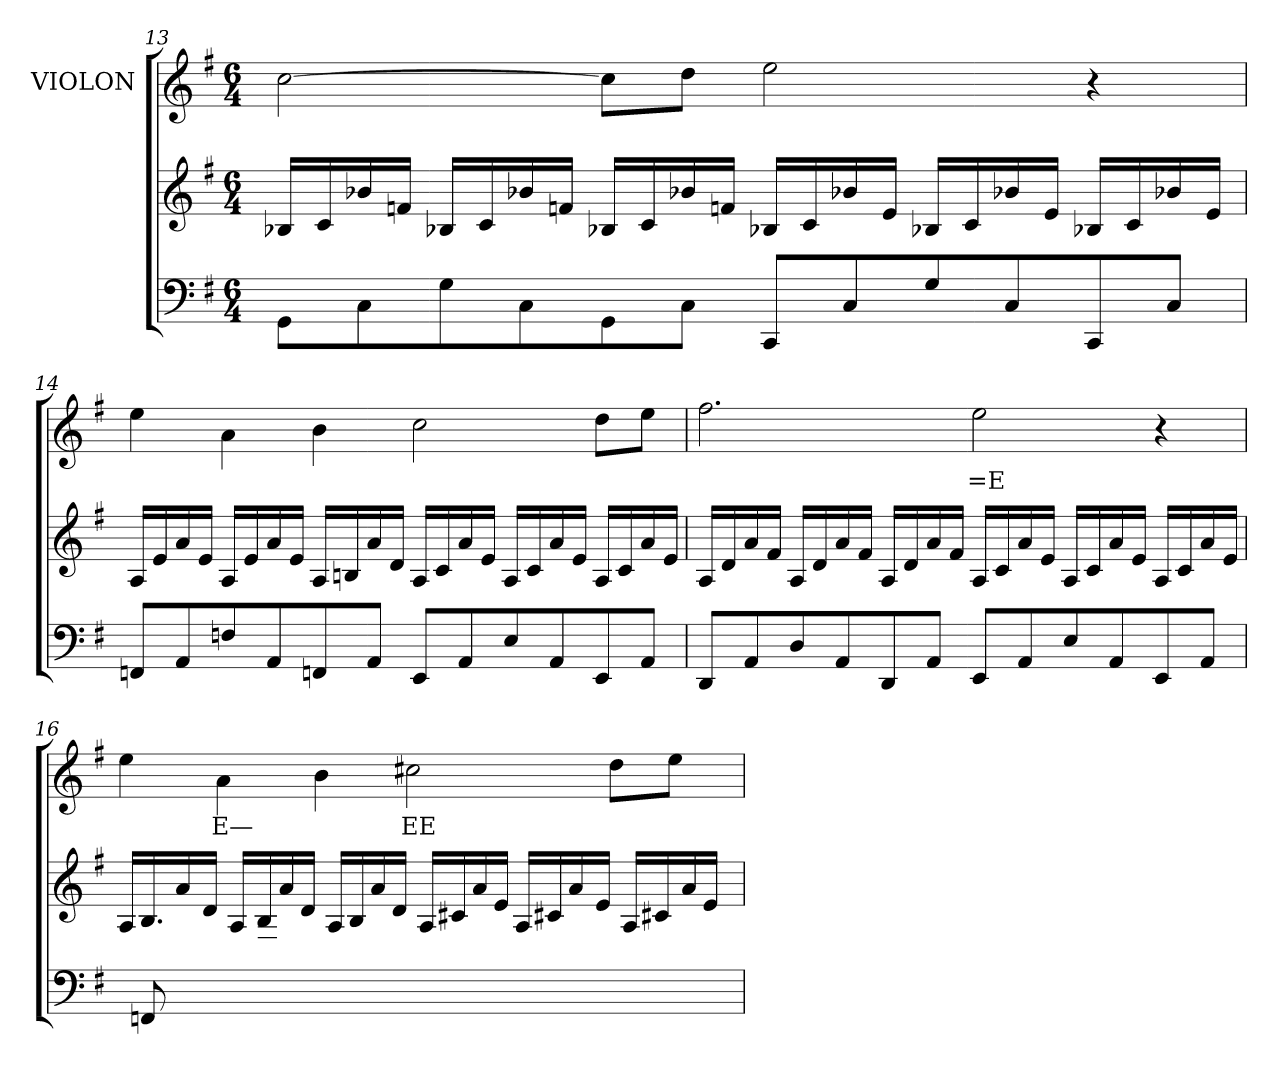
**kern	**kern	**kern	**text
*part3	*part2	*part1	*part1
*staff3	*staff2	*staff1	*staff1
*	*	*I"VIOLON	*
!!LO:LB:g=z
*clefF4	*clefG2	*clefG2	*
*k[f#]	*k[f#]	*k[f#]	*
*M6/4	*M6/4	*M6/4	*
=13	=13	=13	=13
8GGi\L	16B-Xj/LL	[2ccj\	.
.	16cj/	.	.
8Ci\	16b-Xj/	.	.
.	16fnj/JJ	.	.
8Gi\	16B-Xj/LL	.	.
.	16cj/	.	.
8Ci\	16b-Xj/	.	.
.	16fnj/JJ	.	.
8GGi\	16B-Xj/LL	8ccj\L]	.
.	16cj/	.	.
8Ci\J	16b-Xj/	8ddj\J	.
.	16fnj/JJ	.	.
8CCi/L	16B-Xj/LL	2eej\	.
.	16cj/	.	.
8Ci/	16b-Xj/	.	.
.	16ej/JJ	.	.
8Gi/	16B-Xj/LL	.	.
.	16cj/	.	.
8Ci/	16b-Xj/	.	.
.	16ej/JJ	.	.
8CCi/	16B-Xj/LL	4r	.
.	16cj/	.	.
8Ci/J	16b-Xj/	.	.
.	16ej/JJ	.	.
=14	=14	=14	=14
8FFni/L	16Aj/LL	4eej\	.
.	16ej/	.	.
8AAi/	16aj/	.	.
.	16ej/JJ	.	.
8Fni/	16Aj/LL	4aj\	.
.	16ej/	.	.
8AAi/	16aj/	.	.
.	16ej/JJ	.	.
8FFni/	16Aj/LL	4bj\	.
.	16Bnj/	.	.
8AAi/J	16aj/	.	.
.	16dj/JJ	.	.
8EEi/L	16Aj/LL	2ccj\	.
.	16cj/	.	.
8AAi/	16aj/	.	.
.	16ej/JJ	.	.
8Ei/	16Aj/LL	.	.
.	16cj/	.	.
8AAi/	16aj/	.	.
.	16ej/JJ	.	.
8EEi/	16Aj/LL	8ddj\L	.
.	16cj/	.	.
8AAi/J	16aj/	8eej\J	.
.	16ej/JJ	.	.
!!LO:LB:g=z
=15	=15	=15	=15
8DDi/L	16Aj/LL	2.ff#j\	.
.	16dj/	.	.
8AAi/	16aj/	.	.
.	16f#j/JJ	.	.
8Di/	16Aj/LL	.	.
.	16dj/	.	.
8AAi/	16aj/	.	.
.	16f#j/JJ	.	.
8DDi/	16Aj/LL	.	.
.	16dj/	.	.
8AAi/J	16aj/	.	.
.	16f#j/JJ	.	.
8EEi/L	16Aj/LL	2eej\	=E
.	16cj/	.	.
8AAi/	16aj/	.	.
.	16ej/JJ	.	.
8Ei/	16Aj/LL	.	.
.	16cj/	.	.
8AAi/	16aj/	.	.
.	16ej/JJ	.	.
8EEi/	16Aj/LL	4r	.
.	16cj/	.	.
8AAi/J	16aj/	.	.
.	16ej/JJ	.	.
=16	=16	=16	=16
*	*^	*	*
16ryy	16Aj/LL	16ryy	4eej\	.
8FFni/	16.Bj/	16ryy	.	.
.	.	8ryy	.	.
.	16aj/	.	.	.
1ryy	.	.	.	.
.	16dj/JJ	.	.	.
.	.	16ryy	4aj\	E—
.	16Aj/LL	.	.	.
.	.	32ryy	.	.
.	16Bj/	8FnZ/J	.	.
.	16aj/	.	.	.
.	16dj/JJ	1ryy	.	.
.	.	.	4bj\	.
.	16Aj/LL	.	.	.
.	16Bj/	.	.	.
.	16aj/	.	.	.
.	16dj/JJ	.	.	.
.	.	.	2cc#Xj\	EE
.	16Aj/LL	.	.	.
.	16c#Xj/	.	.	.
.	16aj/	.	.	.
.	16ej/JJ	.	.	.
.	16Aj/LL	.	.	.
.	16c#Xj/	.	.	.
.	16aj/	.	.	.
4.ryy	.	.	.	.
.	16ej/JJ	.	.	.
.	.	.	8ddj\L	.
.	16Aj/LL	.	.	.
.	16c#Xj/	.	.	.
.	.	.	8eej\J	.
.	16aj/	.	.	.
.	16eV/JJ	16.ryy	.	.
.	.	.	16ryy	.
.	32ryy	.	.	.
*	*v	*v	*	*
=	=	=	=
*-	*-	*-	*-
